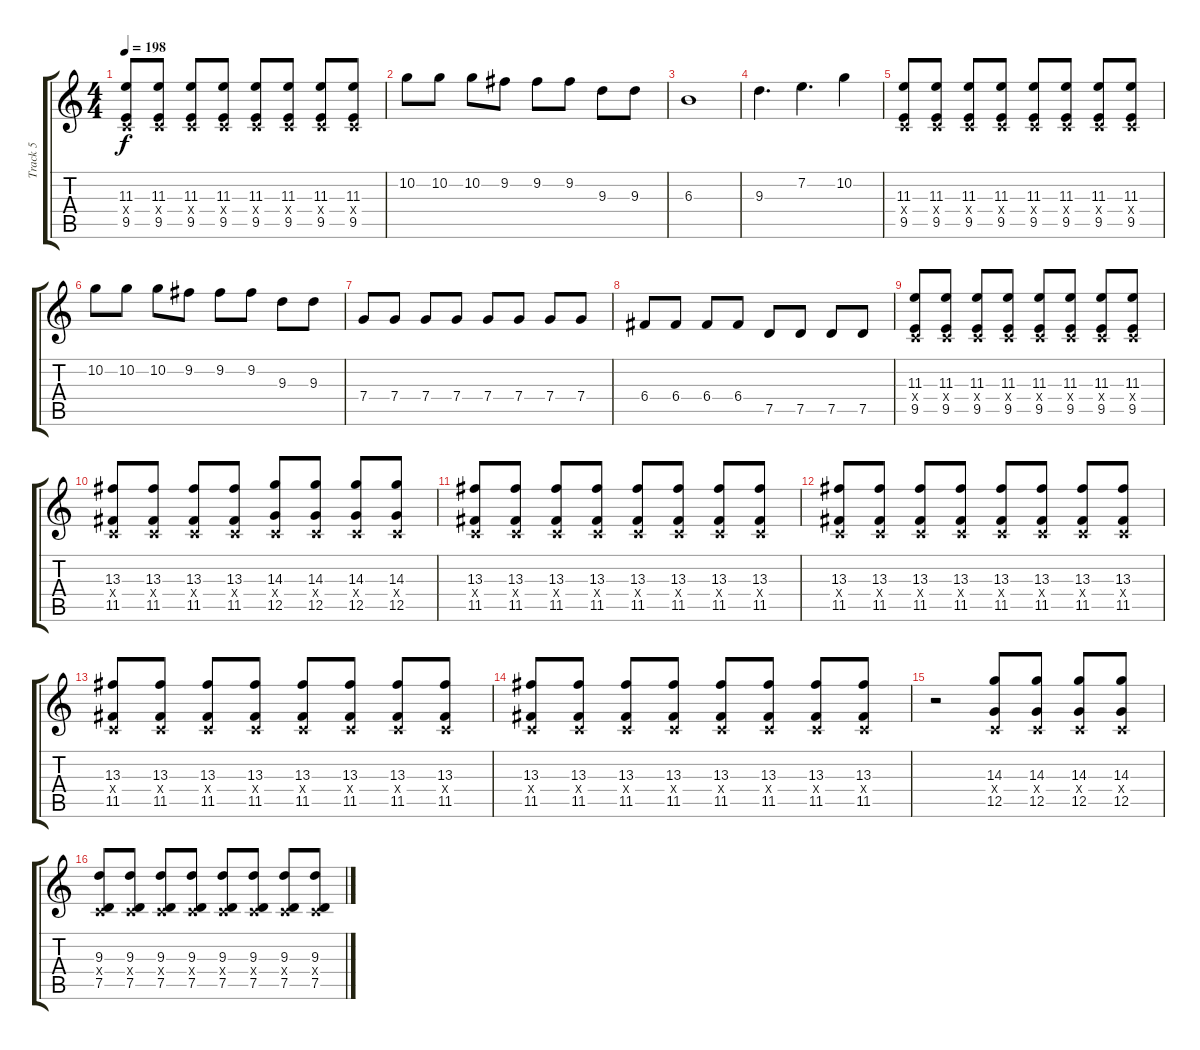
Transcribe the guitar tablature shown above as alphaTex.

\track ("Track 5" "Track 5") {instrument overdrivenguitar}
\staff {score tabs}
\tuning (D4 A3 F3 C3 G2 C2) {hide}
\ts (4 4)
\tempo 198
\clef g2
\ks c
(11.3 0.4{x} 9.5).8{dy f} (11.3 0.4{x} 9.5).8 (11.3 0.4{x} 9.5).8 (11.3 0.4{x} 9.5).8 (11.3 0.4{x} 9.5).8 (11.3 0.4{x} 9.5).8 (11.3 0.4{x} 9.5).8 (11.3 0.4{x} 9.5).8 |
10.2.8 10.2.8 10.2.8 9.2.8 9.2.8 9.2.8 9.3.8 9.3.8 |
6.3.1 |
9.3.4{d} 7.2.4{d} 10.2.4 |
(11.3 0.4{x} 9.5).8 (11.3 0.4{x} 9.5).8 (11.3 0.4{x} 9.5).8 (11.3 0.4{x} 9.5).8 (11.3 0.4{x} 9.5).8 (11.3 0.4{x} 9.5).8 (11.3 0.4{x} 9.5).8 (11.3 0.4{x} 9.5).8 |
10.2.8 10.2.8 10.2.8 9.2.8 9.2.8 9.2.8 9.3.8 9.3.8 |
7.4.8 7.4.8 7.4.8 7.4.8 7.4.8 7.4.8 7.4.8 7.4.8 |
6.4.8 6.4.8 6.4.8 6.4.8 7.5.8 7.5.8 7.5.8 7.5.8 |
(11.3 0.4{x} 9.5).8 (11.3 0.4{x} 9.5).8 (11.3 0.4{x} 9.5).8 (11.3 0.4{x} 9.5).8 (11.3 0.4{x} 9.5).8 (11.3 0.4{x} 9.5).8 (11.3 0.4{x} 9.5).8 (11.3 0.4{x} 9.5).8 |
(13.3 0.4{x} 11.5).8 (13.3 0.4{x} 11.5).8 (13.3 0.4{x} 11.5).8 (13.3 0.4{x} 11.5).8 (14.3 0.4{x} 12.5).8 (14.3 0.4{x} 12.5).8 (14.3 0.4{x} 12.5).8 (14.3 0.4{x} 12.5).8 |
(13.3 0.4{x} 11.5).8 (13.3 0.4{x} 11.5).8 (13.3 0.4{x} 11.5).8 (13.3 0.4{x} 11.5).8 (13.3 0.4{x} 11.5).8 (13.3 0.4{x} 11.5).8 (13.3 0.4{x} 11.5).8 (13.3 0.4{x} 11.5).8 |
(13.3 0.4{x} 11.5).8 (13.3 0.4{x} 11.5).8 (13.3 0.4{x} 11.5).8 (13.3 0.4{x} 11.5).8 (13.3 0.4{x} 11.5).8 (13.3 0.4{x} 11.5).8 (13.3 0.4{x} 11.5).8 (13.3 0.4{x} 11.5).8 |
(13.3 0.4{x} 11.5).8 (13.3 0.4{x} 11.5).8 (13.3 0.4{x} 11.5).8 (13.3 0.4{x} 11.5).8 (13.3 0.4{x} 11.5).8 (13.3 0.4{x} 11.5).8 (13.3 0.4{x} 11.5).8 (13.3 0.4{x} 11.5).8 |
(13.3 0.4{x} 11.5).8 (13.3 0.4{x} 11.5).8 (13.3 0.4{x} 11.5).8 (13.3 0.4{x} 11.5).8 (13.3 0.4{x} 11.5).8 (13.3 0.4{x} 11.5).8 (13.3 0.4{x} 11.5).8 (13.3 0.4{x} 11.5).8 |
r.2 (14.3 0.4{x} 12.5).8 (14.3 0.4{x} 12.5).8 (14.3 0.4{x} 12.5).8 (14.3 0.4{x} 12.5).8 |
(9.3 0.4{x} 7.5).8 (9.3 0.4{x} 7.5).8 (9.3 0.4{x} 7.5).8 (9.3 0.4{x} 7.5).8 (9.3 0.4{x} 7.5).8 (9.3 0.4{x} 7.5).8 (9.3 0.4{x} 7.5).8 (9.3 0.4{x} 7.5).8
